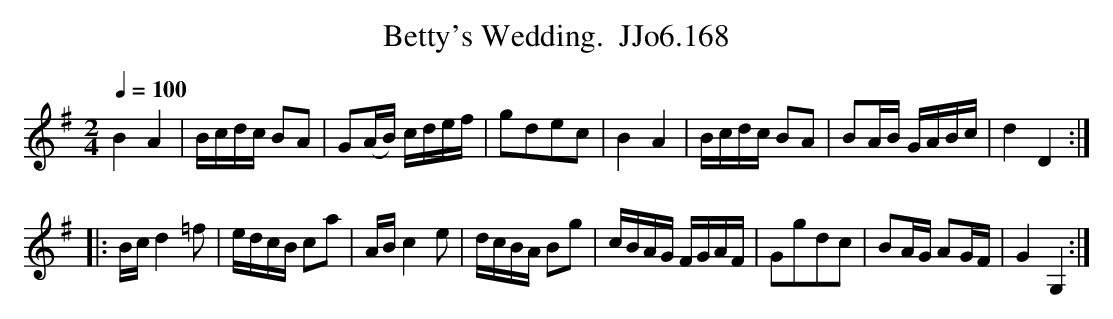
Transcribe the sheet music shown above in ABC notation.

X:1
T:Betty's Wedding.  JJo6.168
M:2/4
L:1/8
Q:1/4=100
K:G
B2A2|B/c/d/c/ BA|G(A/B/) c/d/e/f/|gdec|B2A2|B/c/d/c/ BA|BA/B/ G/A/B/c/|d2D2 :|
|: B/c/ d2=f|e/d/c/B/ ca|A/B/ c2e|d/c/B/A/ Bg|c/B/A/G/ F/G/A/F/|Ggdc|BA/G/ AG/F/|G2G,2 :|
